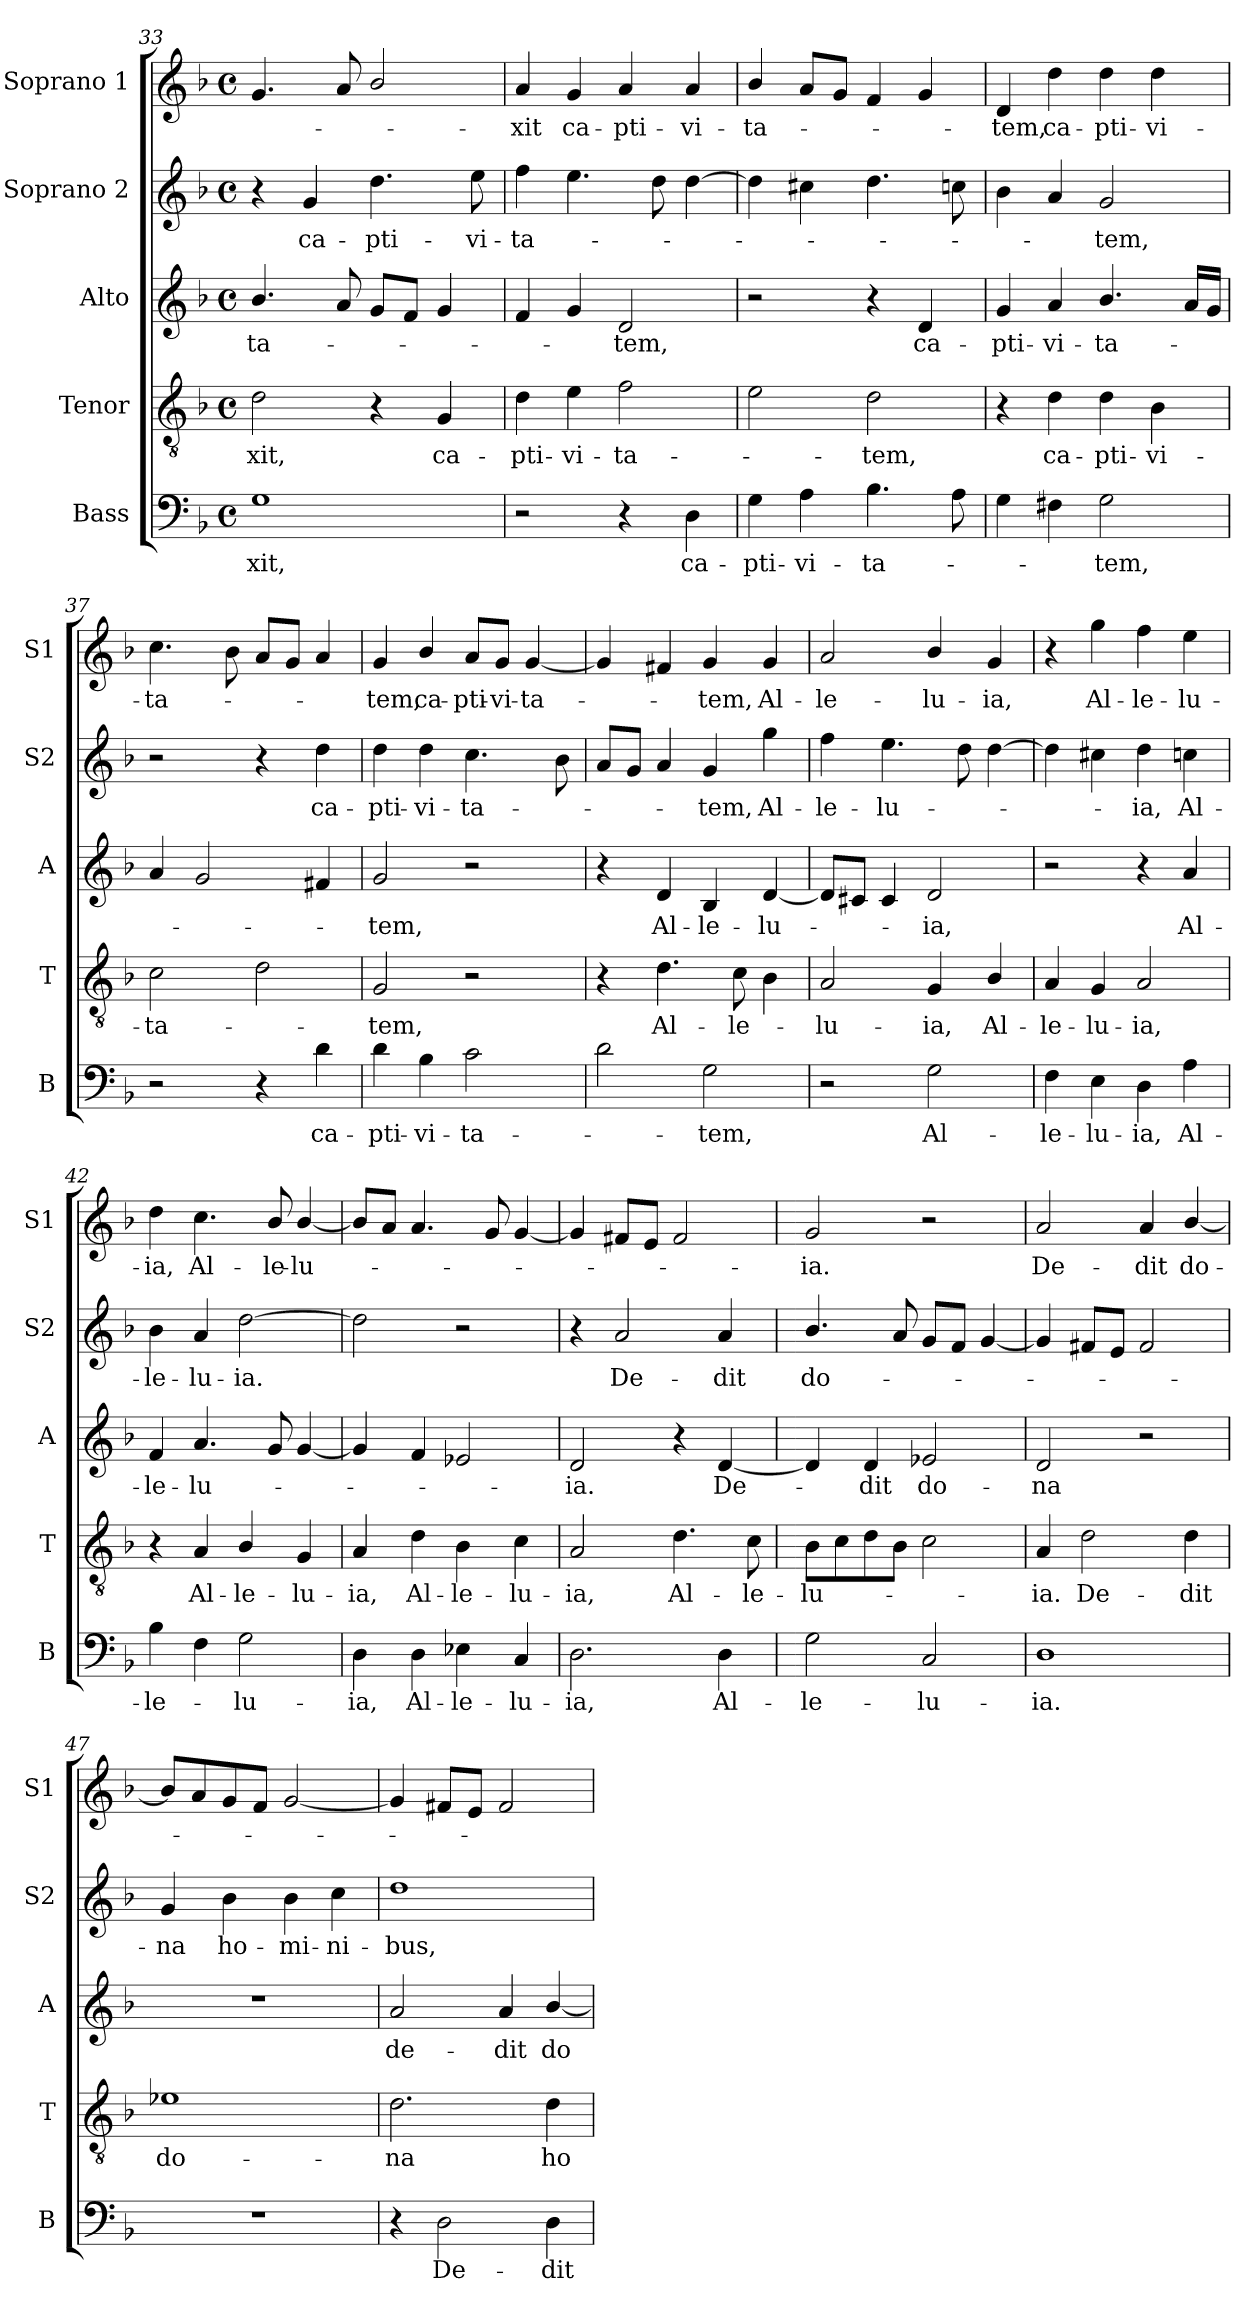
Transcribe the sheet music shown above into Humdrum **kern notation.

**kern	**text	**kern	**text	**kern	**text	**kern	**text	**kern	**text
*part5	*part5	*part4	*part4	*part3	*part3	*part2	*part2	*part1	*part1
*staff5	*staff5	*staff4	*staff4	*staff3	*staff3	*staff2	*staff2	*staff1	*staff1
*I"Bass	*	*I"Tenor	*	*I"Alto	*	*I"Soprano 2	*	*I"Soprano 1	*
*I'B	*	*I'T	*	*I'A	*	*I'S2	*	*I'S1	*
!!LO:LB:g=z
*clefF4	*	*clefGv2	*	*clefG2	*	*clefG2	*	*clefG2	*
*k[b-]	*	*k[b-]	*	*k[b-]	*	*k[b-]	*	*k[b-]	*
*F:	*	*F:	*	*F:	*	*F:	*	*F:	*
*M4/4	*	*M4/4	*	*M4/4	*	*M4/4	*	*M4/4	*
*met(c)	*	*met(c)	*	*met(c)	*	*met(c)	*	*met(c)	*
=33	=33	=33	=33	=33	=33	=33	=33	=33	=33
!	!LO:LY:b	!	!LO:LY:b	!	!LO:LY:b	!	!	!	!LO:LY:b
1G	-xit,	2d\	-xit,	4.b-/	-ta-	4r	.	4.g/	-­-
!	!	!	!	!	!	!	!LO:LY:b	!	!
.	.	.	.	.	.	4g/	ca-	.	.
.	.	.	.	8a/	.	.	.	8a/	.
!	!	!	!	!	!	!	!LO:LY:b	!	!
.	.	4r	.	8g/L	.	4.dd\	-pti-	2b-/	.
.	.	.	.	8f/J	.	.	.	.	.
!	!	!	!LO:LY:b	!	!	!	!	!	!
.	.	4G/	ca-	4g/	.	.	.	.	.
!	!	!	!	!	!	!	!LO:LY:b	!	!
.	.	.	.	.	.	8ee\	-vi-	.	.
=34	=34	=34	=34	=34	=34	=34	=34	=34	=34
!	!	!	!LO:LY:b	!	!	!	!LO:LY:b	!	!LO:LY:b
2r	.	4d\	-pti-	4f/	.	4ff\	-ta-	4a/	-xit
!	!	!	!LO:LY:b	!	!	!	!	!	!LO:LY:b
.	.	4e\	-vi-	4g/	.	4.ee\	.	4g/	ca-
!	!	!	!LO:LY:b	!	!LO:LY:b	!	!	!	!LO:LY:b
4r	.	2f\	-ta-	2d/	-tem,	.	.	4a/	-pti-
.	.	.	.	.	.	8dd\	.	.	.
!	!LO:LY:b	!	!	!	!	!	!	!	!LO:LY:b
4D\	ca-	.	.	.	.	[4dd\	.	4a/	-vi-
=35	=35	=35	=35	=35	=35	=35	=35	=35	=35
!	!LO:LY:b	!	!	!	!	!	!	!	!LO:LY:b
4G\	-pti-	2e\	.	2r	.	4dd\]	.	4b-/	-ta-
!	!LO:LY:b	!	!	!	!	!	!	!	!
4A\	-vi-	.	.	.	.	4cc#X\	.	8a/L	.
.	.	.	.	.	.	.	.	8g/J	.
!	!LO:LY:b	!	!LO:LY:b	!	!	!	!	!	!
4.B-\	-ta-	2d\	-tem,	4r	.	4.dd\	.	4f/	.
!	!	!	!	!	!LO:LY:b	!	!	!	!
.	.	.	.	4d/	ca-	.	.	4g/	.
8A\	.	.	.	.	.	8ccn\	.	.	.
=36	=36	=36	=36	=36	=36	=36	=36	=36	=36
!	!	!	!	!	!LO:LY:b	!	!	!	!LO:LY:b
4G\	.	4r	.	4g/	-pti-	4b-\	.	4d/	-tem,
!	!	!	!LO:LY:b	!	!LO:LY:b	!	!	!	!LO:LY:b
4F#X\	.	4d\	ca-	4a/	-vi-	4a/	.	4dd\	ca-
!	!LO:LY:b	!	!LO:LY:b	!	!LO:LY:b	!	!LO:LY:b	!	!LO:LY:b
2G\	-tem,	4d\	-pti-	4.b-/	-ta-	2g/	-tem,	4dd\	-pti-
!	!	!	!LO:LY:b	!	!	!	!	!	!LO:LY:b
.	.	4B-\	-vi-	.	.	.	.	4dd\	-vi-
.	.	.	.	16a/LL	.	.	.	.	.
.	.	.	.	16g/JJ	.	.	.	.	.
=37	=37	=37	=37	=37	=37	=37	=37	=37	=37
!	!	!	!LO:LY:b	!	!	!	!	!	!LO:LY:b
2r	.	2c\	-ta-	4a/	.	2r	.	4.cc\	-ta-
.	.	.	.	2g/	.	.	.	.	.
.	.	.	.	.	.	.	.	8b-\	.
4r	.	2d\	.	.	.	4r	.	8a/L	.
.	.	.	.	.	.	.	.	8g/J	.
!	!LO:LY:b	!	!	!	!	!	!LO:LY:b	!	!
4d\	ca-	.	.	4f#X/	.	4dd\	ca-	4a/	.
=38	=38	=38	=38	=38	=38	=38	=38	=38	=38
!	!LO:LY:b	!	!LO:LY:b	!	!LO:LY:b	!	!LO:LY:b	!	!LO:LY:b
4d\	-pti-	2G/	-tem,	2g/	-tem,	4dd\	-pti-	4g/	-tem,
!	!LO:LY:b	!	!	!	!	!	!LO:LY:b	!	!LO:LY:b
4B-\	-vi-	.	.	.	.	4dd\	-vi-	4b-/	ca-
!	!LO:LY:b	!	!	!	!	!	!LO:LY:b	!	!LO:LY:b
2c\	-ta-	2r	.	2r	.	4.cc\	-ta-	8a/L	-pti-
!	!	!	!	!	!	!	!	!	!LO:LY:b
.	.	.	.	.	.	.	.	8g/J	-vi-
!	!	!	!	!	!	!	!	!	!LO:LY:b
.	.	.	.	.	.	.	.	[4g/	-ta-
.	.	.	.	.	.	8b-\	.	.	.
=39	=39	=39	=39	=39	=39	=39	=39	=39	=39
2d\	.	4r	.	4r	.	8a/L	.	4g/]	.
.	.	.	.	.	.	8g/J	.	.	.
!	!	!	!LO:LY:b	!	!LO:LY:b	!	!	!	!
.	.	4.d\	Al-	4d/	Al-	4a/	.	4f#X/	.
!	!LO:LY:b	!	!	!	!LO:LY:b	!	!LO:LY:b	!	!LO:LY:b
2G\	-tem,	.	.	4B-/	-le-	4g/	-tem,	4g/	-tem,
!	!	!	!LO:LY:b	!	!	!	!	!	!
.	.	8c\	-le-	.	.	.	.	.	.
!	!	!	!	!	!LO:LY:b	!	!LO:LY:b	!	!LO:LY:b
.	.	4B-\	.	[4d/	-lu-	4gg\	Al-	4g/	Al-
=40	=40	=40	=40	=40	=40	=40	=40	=40	=40
!	!	!	!LO:LY:b	!	!	!	!LO:LY:b	!	!LO:LY:b
2r	.	2A/	-lu-	8d/L]	.	4ff\	-le-	2a/	-le-
.	.	.	.	8c#X/J	.	.	.	.	.
!	!	!	!	!	!	!	!LO:LY:b	!	!
.	.	.	.	4c#/	.	4.ee\	-lu-	.	.
!	!LO:LY:b	!	!LO:LY:b	!	!LO:LY:b	!	!	!	!LO:LY:b
2G\	Al-	4G/	-ia,	2d/	-ia,	.	.	4b-/	-lu-
.	.	.	.	.	.	8dd\	.	.	.
!	!	!	!LO:LY:b	!	!	!	!	!	!LO:LY:b
.	.	4B-/	Al-	.	.	[4dd\	.	4g/	-ia,
!!LO:PB:g=z
=41	=41	=41	=41	=41	=41	=41	=41	=41	=41
!	!LO:LY:b	!	!LO:LY:b	!	!	!	!LO:LY:b	!	!
4F\	-le-	4A/	-le-	2r	.	4dd\]	-­-	4r	.
!	!LO:LY:b	!	!LO:LY:b	!	!	!	!	!	!LO:LY:b
4E\	-lu-	4G/	-lu-	.	.	4cc#X\	.	4gg\	Al-
!	!LO:LY:b	!	!LO:LY:b	!	!	!	!LO:LY:b	!	!LO:LY:b
4D\	-ia,	2A/	-ia,	4r	.	4dd\	-ia,	4ff\	-le-
!	!LO:LY:b	!	!	!	!LO:LY:b	!	!LO:LY:b	!	!LO:LY:b
4A\	Al-	.	.	4a/	Al-	4ccn\	Al-	4ee\	-lu-
=42	=42	=42	=42	=42	=42	=42	=42	=42	=42
!	!LO:LY:b	!	!	!	!LO:LY:b	!	!LO:LY:b	!	!LO:LY:b
4B-\	-le-	4r	.	4f/	-le-	4b-\	-le-	4dd\	-ia,
!	!	!	!LO:LY:b	!	!LO:LY:b	!	!LO:LY:b	!	!LO:LY:b
4F\	.	4A/	Al-	4.a/	-lu-	4a/	-lu-	4.cc\	Al-
!	!LO:LY:b	!	!LO:LY:b	!	!	!	!LO:LY:b	!	!
2G\	-lu-	4B-/	-le-	.	.	[2dd\	-ia.	.	.
!	!	!	!	!	!	!	!	!	!LO:LY:b
.	.	.	.	8g/	.	.	.	8b-/	-le-
!	!	!	!LO:LY:b	!	!	!	!	!	!LO:LY:b
.	.	4G/	-lu-	[4g/	.	.	.	[4b-/	-lu-
=43	=43	=43	=43	=43	=43	=43	=43	=43	=43
!	!LO:LY:b	!	!LO:LY:b	!	!	!	!	!	!
4D\	-ia,	4A/	-ia,	4g/]	.	2dd\]	.	8b-/L]	.
.	.	.	.	.	.	.	.	8a/J	.
!	!LO:LY:b	!	!LO:LY:b	!	!	!	!	!	!
4D\	Al-	4d\	Al-	4f/	.	.	.	4.a/	.
!	!LO:LY:b	!	!LO:LY:b	!	!	!	!	!	!
4E-X\	-le-	4B-\	-le-	2e-X/	.	2r	.	.	.
.	.	.	.	.	.	.	.	8g/	.
!	!LO:LY:b	!	!LO:LY:b	!	!	!	!	!	!
4C/	-lu-	4c\	-lu-	.	.	.	.	[4g/	.
=44	=44	=44	=44	=44	=44	=44	=44	=44	=44
!	!LO:LY:b	!	!LO:LY:b	!	!LO:LY:b	!	!	!	!
2.D\	-ia,	2A/	-ia,	2d/	-ia.	4r	.	4g/]	.
!	!	!	!	!	!	!	!LO:LY:b	!	!
.	.	.	.	.	.	2a/	De-	8f#X/L	.
.	.	.	.	.	.	.	.	8e/J	.
!	!	!	!LO:LY:b	!	!	!	!	!	!
.	.	4.d\	Al-	4r	.	.	.	2f#/	.
!	!LO:LY:b	!	!	!	!LO:LY:b	!	!LO:LY:b	!	!
4D\	Al-	.	.	[4d/	De-	4a/	-dit	.	.
!	!	!	!LO:LY:b	!	!	!	!	!	!
.	.	8c\	-le-	.	.	.	.	.	.
=45	=45	=45	=45	=45	=45	=45	=45	=45	=45
!	!LO:LY:b	!	!LO:LY:b	!	!	!	!LO:LY:b	!	!LO:LY:b
2G\	-le-	8B-\L	-lu-	4d/]	.	4.b-/	do-	2g/	-ia.
.	.	8c\	.	.	.	.	.	.	.
!	!	!	!	!	!LO:LY:b	!	!	!	!
.	.	8d\	.	4d/	-dit	.	.	.	.
.	.	8B-\J	.	.	.	8a/	.	.	.
!	!LO:LY:b	!	!	!	!LO:LY:b	!	!	!	!
2C/	-lu-	2c\	.	2e-X/	do-	8g/L	.	2r	.
.	.	.	.	.	.	8f/J	.	.	.
.	.	.	.	.	.	[4g/	.	.	.
=46	=46	=46	=46	=46	=46	=46	=46	=46	=46
!	!LO:LY:b	!	!LO:LY:b	!	!LO:LY:b	!	!	!	!LO:LY:b
1D	-ia.	4A/	-ia.	2d/	-na	4g/]	.	2a/	De-
!	!	!	!LO:LY:b	!	!	!	!	!	!
.	.	2d\	De-	.	.	8f#X/L	.	.	.
.	.	.	.	.	.	8e/J	.	.	.
!	!	!	!	!	!	!	!	!	!LO:LY:b
.	.	.	.	2r	.	2f#/	.	4a/	-dit
!	!	!	!LO:LY:b	!	!	!	!	!	!LO:LY:b
.	.	4d\	-dit	.	.	.	.	[4b-/	do-
=47	=47	=47	=47	=47	=47	=47	=47	=47	=47
!	!	!	!LO:LY:b	!	!	!	!LO:LY:b	!	!
1r	.	1e-X	do-	1r	.	4g/	-na	8b-/L]	.
.	.	.	.	.	.	.	.	8a/	.
!	!	!	!	!	!	!	!LO:LY:b	!	!
.	.	.	.	.	.	4b-\	ho-	8g/	.
.	.	.	.	.	.	.	.	8f/J	.
!	!	!	!	!	!	!	!LO:LY:b	!	!
.	.	.	.	.	.	4b-\	-mi-	[2g/	.
!	!	!	!	!	!	!	!LO:LY:b	!	!
.	.	.	.	.	.	4cc\	-ni-	.	.
=48	=48	=48	=48	=48	=48	=48	=48	=48	=48
!	!	!	!LO:LY:b	!	!LO:LY:b	!	!LO:LY:b	!	!
4r	.	2.d\	-na	2a/	de-	1dd	-bus,	4g/]	.
!	!LO:LY:b	!	!	!	!	!	!	!	!
2D\	De-	.	.	.	.	.	.	8f#X/L	.
.	.	.	.	.	.	.	.	8e/J	.
!	!	!	!	!	!LO:LY:b	!	!	!	!
.	.	.	.	4a/	-dit	.	.	2f#/	.
!	!LO:LY:b	!	!LO:LY:b	!	!LO:LY:b	!	!	!	!
4D\	-dit	4d\	ho-	[4b-/	do-	.	.	.	.
=	=	=	=	=	=	=	=	=	=
*-	*-	*-	*-	*-	*-	*-	*-	*-	*-
